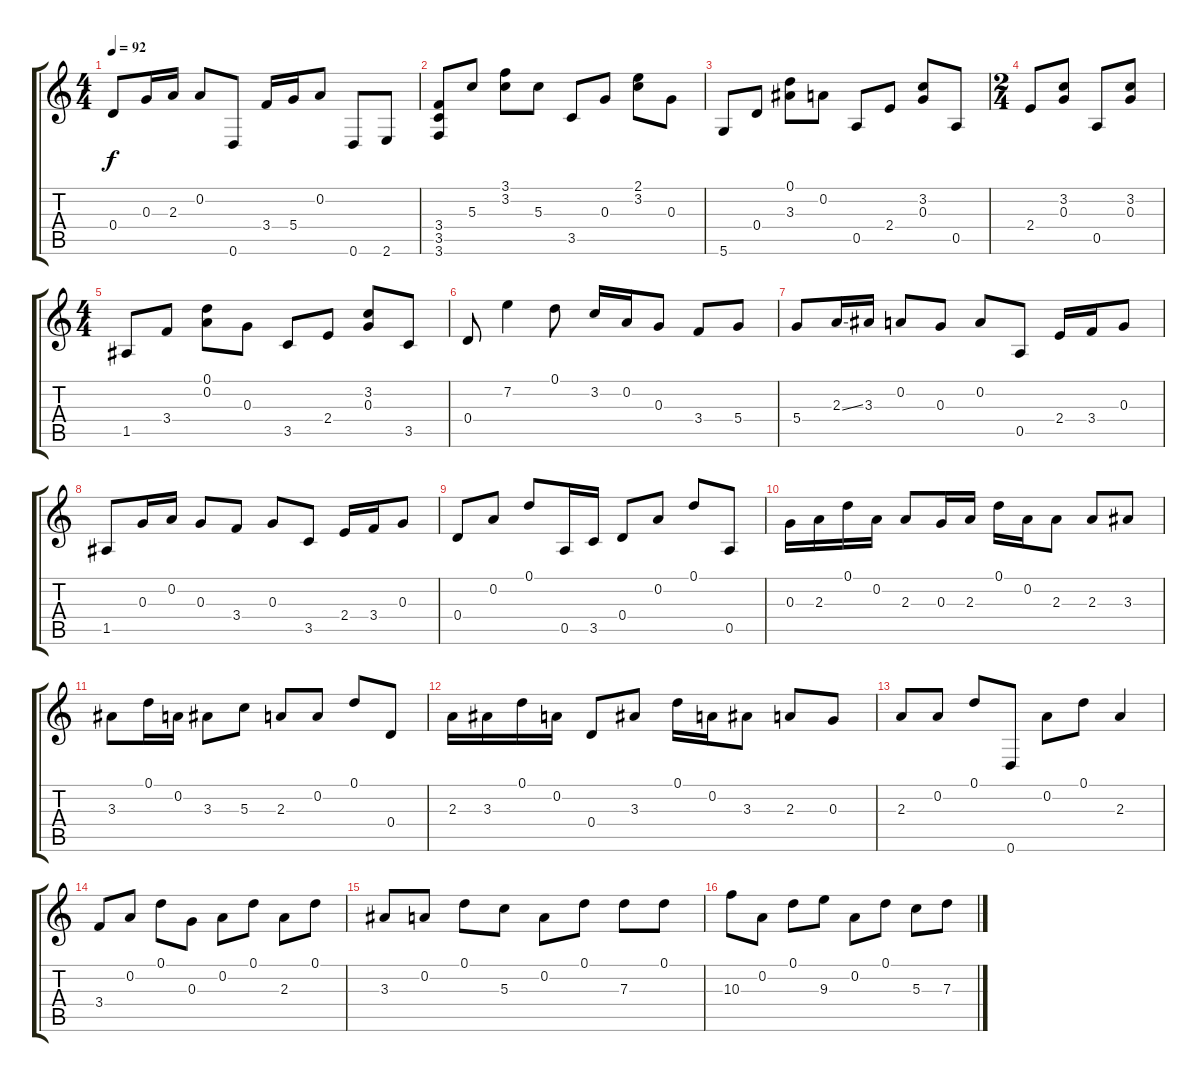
\track "" {instrument acousticguitarsteel}
\staff {score tabs}
\tuning (D4 A3 G3 D3 A2 D2) {hide}
\ts (4 4)
\tempo 92
\clef g2
\ks c
0.4.8{dy f} 0.3.16 2.3.16 0.2.8 0.6.8 3.4.16 5.4.16 0.2.8 0.6.8 2.6.8 |
(3.4 3.5 3.6).8 5.3.8 (3.1 3.2).8 5.3.8 3.5.8 0.3.8 (2.1 3.2).8 0.3.8 |
5.6.8 0.4.8 (0.1 3.3).8 0.2.8 0.5.8 2.4.8 (3.2 0.3).8 0.5.8 |
\ts (2 4)
2.4.8 (3.2 0.3).8 0.5.8 (3.2 0.3).8 |
\ts (4 4)
1.5.8 3.4.8 (0.1 0.2).8 0.3.8 3.5.8 2.4.8 (3.2 0.3).8 3.5.8 |
0.4.8 7.2.4 0.1.8 3.2.16 0.2.16 0.3.8 3.4.8 5.4.8 |
5.4.8 2.3{ss}.16 3.3.16 0.2.8 0.3.8 0.2.8 0.5.8 2.4.16 3.4.16 0.3.8 |
1.5.8 0.3.16 0.2.16 0.3.8 3.4.8 0.3.8 3.5.8 2.4.16 3.4.16 0.3.8 |
0.4.8 0.2.8 0.1.8 0.5.16 3.5.16 0.4.8 0.2.8 0.1.8 0.5.8 |
0.3.16 2.3.16 0.1.16 0.2.16 2.3.8 0.3.16 2.3.16 0.1.16 0.2.16 2.3.8 2.3.8 3.3.8 |
3.3.8 0.1.16 0.2.16 3.3.8 5.3.8 2.3.8 0.2.8 0.1.8 0.4.8 |
2.3.16 3.3.16 0.1.16 0.2.16 0.4.8 3.3.8 0.1.16 0.2.16 3.3.8 2.3.8 0.3.8 |
2.3.8 0.2.8 0.1.8 0.6.8 0.2.8 0.1.8 2.3.4 |
3.4.8 0.2.8 0.1.8 0.3.8 0.2.8 0.1.8 2.3.8 0.1.8 |
3.3.8 0.2.8 0.1.8 5.3.8 0.2.8 0.1.8 7.3.8 0.1.8 |
10.3.8 0.2.8 0.1.8 9.3.8 0.2.8 0.1.8 5.3.8 7.3.8
